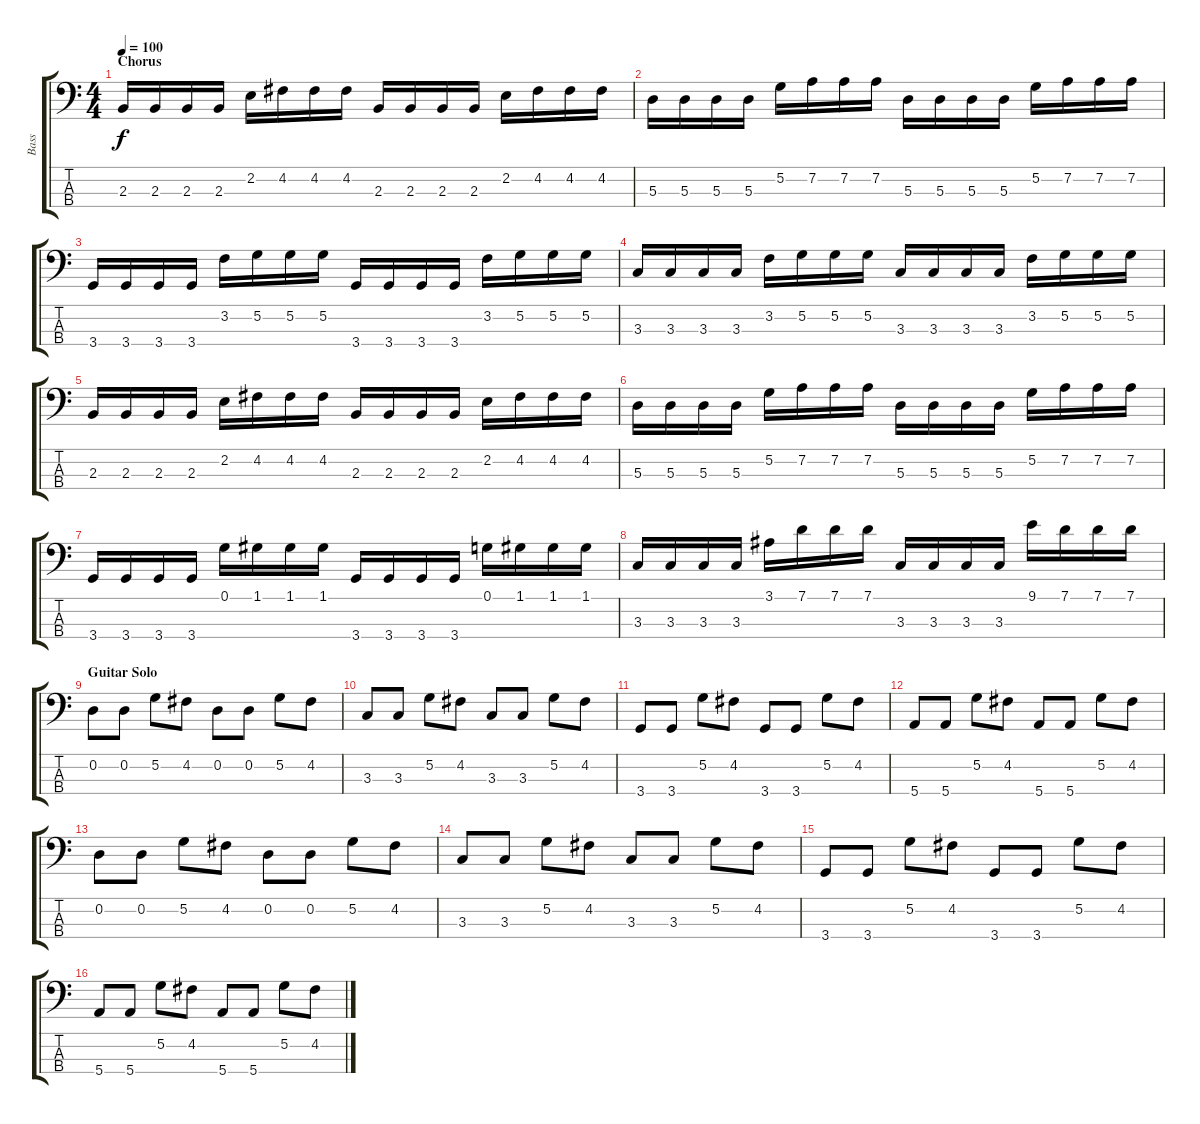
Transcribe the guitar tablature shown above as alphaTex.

\track ("Bass" "Bass") {instrument electricbassfinger}
\staff {score tabs}
\tuning (G2 D2 A1 E1) {hide}
\ts (4 4)
\section ("" "Chorus")
\tempo 100
\clef f4
\ks c
2.3.16{dy f instrument synthbass1} 2.3.16 2.3.16 2.3.16 2.2.16 4.2.16 4.2.16 4.2.16 2.3.16 2.3.16 2.3.16 2.3.16 2.2.16 4.2.16 4.2.16 4.2.16 |
5.3.16 5.3.16 5.3.16 5.3.16 5.2.16 7.2.16 7.2.16 7.2.16 5.3.16 5.3.16 5.3.16 5.3.16 5.2.16 7.2.16 7.2.16 7.2.16 |
3.4.16 3.4.16 3.4.16 3.4.16 3.2.16 5.2.16 5.2.16 5.2.16 3.4.16 3.4.16 3.4.16 3.4.16 3.2.16 5.2.16 5.2.16 5.2.16 |
3.3.16 3.3.16 3.3.16 3.3.16 3.2.16 5.2.16 5.2.16 5.2.16 3.3.16 3.3.16 3.3.16 3.3.16 3.2.16 5.2.16 5.2.16 5.2.16 |
2.3.16 2.3.16 2.3.16 2.3.16 2.2.16 4.2.16 4.2.16 4.2.16 2.3.16 2.3.16 2.3.16 2.3.16 2.2.16 4.2.16 4.2.16 4.2.16 |
5.3.16 5.3.16 5.3.16 5.3.16 5.2.16 7.2.16 7.2.16 7.2.16 5.3.16 5.3.16 5.3.16 5.3.16 5.2.16 7.2.16 7.2.16 7.2.16 |
3.4.16 3.4.16 3.4.16 3.4.16 0.1.16 1.1.16 1.1.16 1.1.16 3.4.16 3.4.16 3.4.16 3.4.16 0.1.16 1.1.16 1.1.16 1.1.16 |
3.3.16 3.3.16 3.3.16 3.3.16 3.1.16 7.1.16 7.1.16 7.1.16 3.3.16 3.3.16 3.3.16 3.3.16 9.1.16 7.1.16 7.1.16 7.1.16 |
\section ("" "Guitar Solo")
0.2.8{instrument electricbassfinger} 0.2.8 5.2.8 4.2.8 0.2.8 0.2.8 5.2.8 4.2.8 |
3.3.8 3.3.8 5.2.8 4.2.8 3.3.8 3.3.8 5.2.8 4.2.8 |
3.4.8 3.4.8 5.2.8 4.2.8 3.4.8 3.4.8 5.2.8 4.2.8 |
5.4.8 5.4.8 5.2.8 4.2.8 5.4.8 5.4.8 5.2.8 4.2.8 |
0.2.8 0.2.8 5.2.8 4.2.8 0.2.8 0.2.8 5.2.8 4.2.8 |
3.3.8 3.3.8 5.2.8 4.2.8 3.3.8 3.3.8 5.2.8 4.2.8 |
3.4.8 3.4.8 5.2.8 4.2.8 3.4.8 3.4.8 5.2.8 4.2.8 |
5.4.8 5.4.8 5.2.8 4.2.8 5.4.8 5.4.8 5.2.8 4.2.8
